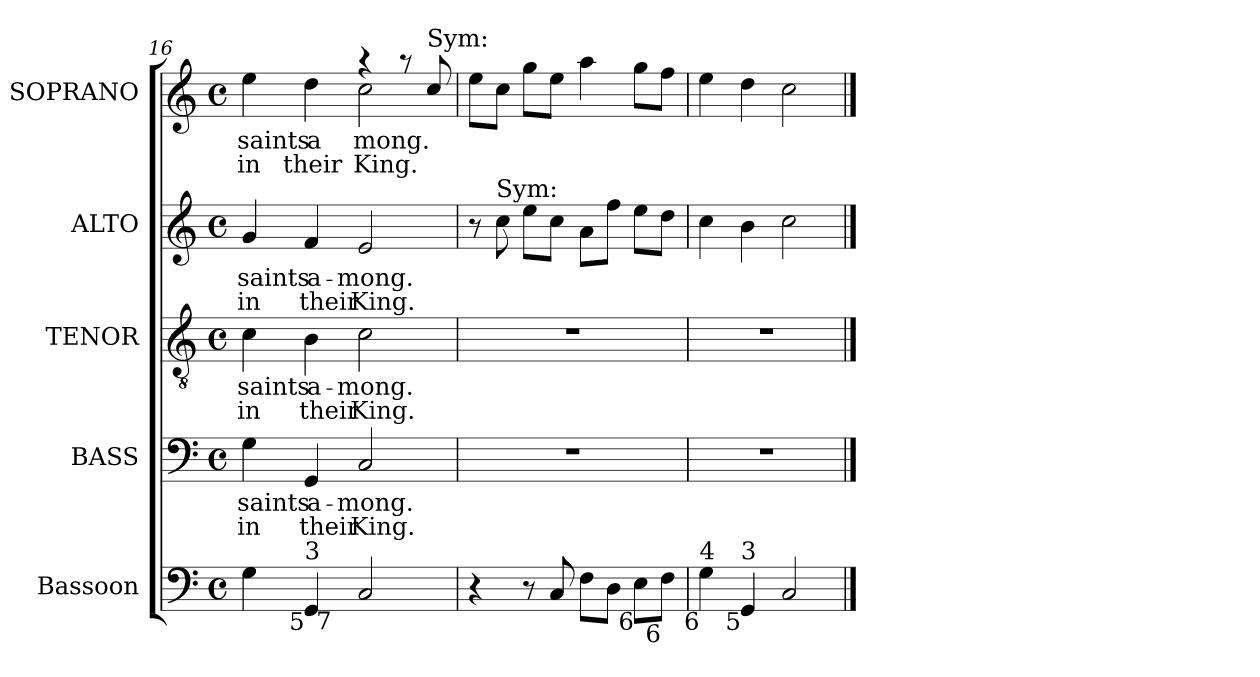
**kern	**kern	**text	**text	**kern	**text	**text	**kern	**text	**text	**kern	**text	**text
*part5	*part4	*part4	*part4	*part3	*part3	*part3	*part2	*part2	*part2	*part1	*part1	*part1
*staff5	*staff4	*staff4	*staff4	*staff3	*staff3	*staff3	*staff2	*staff2	*staff2	*staff1	*staff1	*staff1
*I"Bassoon	*I"BASS	*	*	*I"TENOR	*	*	*I"ALTO	*	*	*I"SOPRANO	*	*
*I'Bsn.	*I'B.	*	*	*I'T.	*	*	*I'A.	*	*	*I'S.	*	*
*clefF4	*clefF4	*	*	*clefGv2	*	*	*clefG2	*	*	*clefG2	*	*
*	*	*	*	*ITrd7c12	*	*	*	*	*	*	*	*
*k[]	*k[]	*	*	*k[]	*	*	*k[]	*	*	*k[]	*	*
*C:	*C:	*	*	*C:	*	*	*C:	*	*	*C:	*	*
*M4/4	*M4/4	*	*	*M4/4	*	*	*M4/4	*	*	*M4/4	*	*
*met(c)	*met(c)	*	*	*met(c)	*	*	*met(c)	*	*	*met(c)	*	*
=16	=16	=16	=16	=16	=16	=16	=16	=16	=16	=16	=16	=16
!	!	!LO:LY:b:color=#000000	!LO:LY:b:color=#000000	!	!	!	!	!	!	!	!	!
!	!	!	!	!	!LO:LY:b:color=#000000	!LO:LY:b:color=#000000	!	!	!	!	!	!
!	!	!	!	!	!	!	!	!LO:LY:b:color=#000000	!LO:LY:b:color=#000000	!	!	!
!LO:TX:b:rj:t=6	!	!	!	!	!	!	!	!	!	!	!	!
!LO:TX:t=4	!	!	!	!	!	!	!	!	!	!	!	!
!	!	!	!	!	!	!	!	!	!	!	!LO:LY:b:color=#000000	!LO:LY:b:color=#000000
*^	*	*	*	*	*	*	*	*	*	*^	*	*
4Gi\	4.ryy	4Gi\	saints	in	4Ci\	saints	in	4gi/	saints	in	4eei\	2ryy	saints	in
!	!	!	!LO:LY:b:color=#000000	!LO:LY:b:color=#000000	!	!	!	!	!	!	!	!	!	!
!	!	!	!	!	!	!LO:LY:b:color=#000000	!LO:LY:b:color=#000000	!	!	!	!	!	!	!
!	!	!	!	!	!	!	!	!	!LO:LY:b:color=#000000	!LO:LY:b:color=#000000	!	!	!	!
!LO:TX:b:rj:t=5	!	!	!	!	!	!	!	!	!	!	!	!	!	!
!LO:TX:t=3	!	!	!	!	!	!	!	!	!	!	!	!	!	!
!	!	!	!	!	!	!	!	!	!	!	!	!	!LO:LY:b:color=#000000	!LO:LY:b:color=#000000
4GGi/	.	4GGi/	a-	their	4BBi\	a-	their	4fi/	a-	their	4ddi\	.	a	their
!	!LO:TX:b:rj:t=7	!	!	!	!	!	!	!	!	!	!	!	!	!
.	2ryy	.	.	.	.	.	.	.	.	.	.	.	.	.
!	!	!	!LO:LY:b:color=#000000	!LO:LY:b:color=#000000	!	!	!	!	!	!	!	!	!	!
!	!	!	!	!	!	!LO:LY:b:color=#000000	!LO:LY:b:color=#000000	!	!	!	!	!	!	!
!	!	!	!	!	!	!	!	!	!LO:LY:b:color=#000000	!LO:LY:b:color=#000000	!	!	!	!
!	!	!	!	!	!	!	!	!	!	!	!	!	!LO:LY:b:color=#000000	!LO:LY:b:color=#000000
2Ci/	.	2Ci/	-mong.	King.	2Ci\	-mong.	King.	2ei/	-mong.	King.	4r	2cci\	- mong.	King.
.	.	.	.	.	.	.	.	.	.	.	8r	.	.	.
!	!	!	!	!	!	!	!	!	!	!	!LO:TX:a:t=Sym&colon;	!	!	!
.	8ryy	.	.	.	.	.	.	.	.	.	8cci/	.	.	.
*v	*v	*	*	*	*	*	*	*	*	*	*v	*v	*	*
!!LO:LB:g=z
=17	=17	=17	=17	=17	=17	=17	=17	=17	=17	=17	=17	=17
4r	1r	.	.	1r	.	.	8r	.	.	8eei\L	.	.
!	!	!	!	!	!	!	!LO:TX:a:t=Sym&colon;	!	!	!	!	!
.	.	.	.	.	.	.	8cci\	.	.	8cci\J	.	.
8r	.	.	.	.	.	.	8eei\L	.	.	8ggi\L	.	.
8Ci/	.	.	.	.	.	.	8cci\J	.	.	8eei\J	.	.
8Fi\L	.	.	.	.	.	.	8ai\L	.	.	4aai\	.	.
8Di\J	.	.	.	.	.	.	8ffi\J	.	.	.	.	.
!LO:TX:b:rj:t=6	!	!	!	!	!	!	!	!	!	!	!	!
8Ei\L	.	.	.	.	.	.	8eei\L	.	.	8ggi\L	.	.
!LO:TX:b:rj:t=6	!	!	!	!	!	!	!	!	!	!	!	!
8Fi\J	.	.	.	.	.	.	8ddi\J	.	.	8ffi\J	.	.
=18	=18	=18	=18	=18	=18	=18	=18	=18	=18	=18	=18	=18
!LO:TX:b:rj:t=6	!	!	!	!	!	!	!	!	!	!	!	!
!LO:TX:t=4	!	!	!	!	!	!	!	!	!	!	!	!
4Gi\	1r	.	.	1r	.	.	4cci\	.	.	4eei\	.	.
!LO:TX:b:rj:t=5	!	!	!	!	!	!	!	!	!	!	!	!
!LO:TX:t=3	!	!	!	!	!	!	!	!	!	!	!	!
4GGi/	.	.	.	.	.	.	4bi\	.	.	4ddi\	.	.
2Ci/	.	.	.	.	.	.	2cci\	.	.	2cci\	.	.
==	==	==	==	==	==	==	==	==	==	==	==	==
*-	*-	*-	*-	*-	*-	*-	*-	*-	*-	*-	*-	*-
